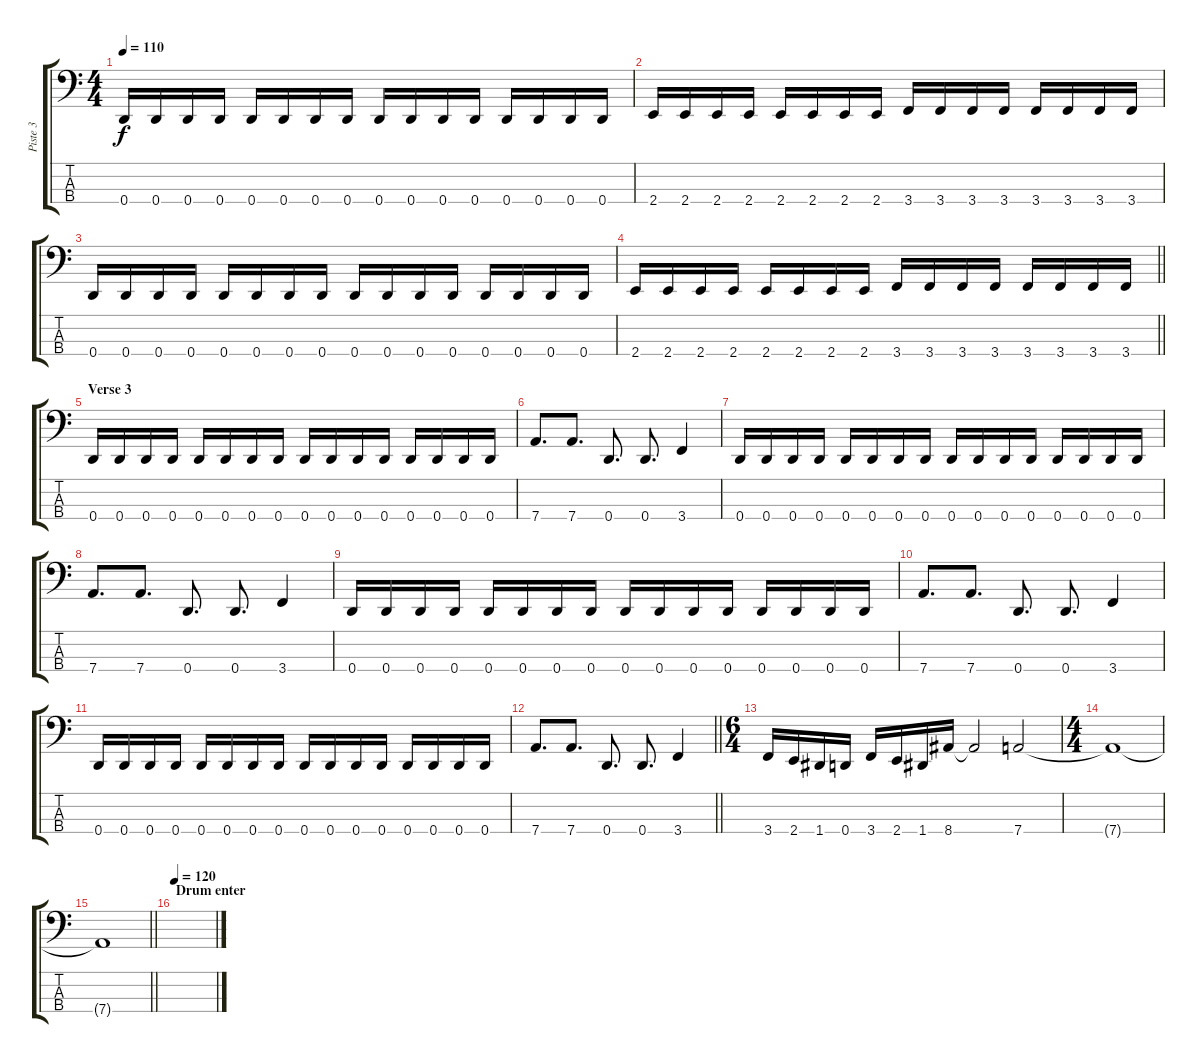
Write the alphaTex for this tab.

\track ("Piste 3" "Piste 3") {instrument electricbasspick}
\staff {score tabs}
\tuning (F2 C2 G1 D1) {hide}
\ts (4 4)
\tempo 110
\clef f4
\ks c
0.4.16{dy f} 0.4.16 0.4.16 0.4.16 0.4.16 0.4.16 0.4.16 0.4.16 0.4.16 0.4.16 0.4.16 0.4.16 0.4.16 0.4.16 0.4.16 0.4.16 |
2.4.16 2.4.16 2.4.16 2.4.16 2.4.16 2.4.16 2.4.16 2.4.16 3.4.16 3.4.16 3.4.16 3.4.16 3.4.16 3.4.16 3.4.16 3.4.16 |
0.4.16 0.4.16 0.4.16 0.4.16 0.4.16 0.4.16 0.4.16 0.4.16 0.4.16 0.4.16 0.4.16 0.4.16 0.4.16 0.4.16 0.4.16 0.4.16 |
\barLineRight lightlight
2.4.16 2.4.16 2.4.16 2.4.16 2.4.16 2.4.16 2.4.16 2.4.16 3.4.16 3.4.16 3.4.16 3.4.16 3.4.16 3.4.16 3.4.16 3.4.16 |
\section ("" "Verse 3")
0.4.16 0.4.16 0.4.16 0.4.16 0.4.16 0.4.16 0.4.16 0.4.16 0.4.16 0.4.16 0.4.16 0.4.16 0.4.16 0.4.16 0.4.16 0.4.16 |
7.4.8{d} 7.4.8{d} 0.4.8{d} 0.4.8{d} 3.4.4 |
0.4.16 0.4.16 0.4.16 0.4.16 0.4.16 0.4.16 0.4.16 0.4.16 0.4.16 0.4.16 0.4.16 0.4.16 0.4.16 0.4.16 0.4.16 0.4.16 |
7.4.8{d} 7.4.8{d} 0.4.8{d} 0.4.8{d} 3.4.4 |
0.4.16 0.4.16 0.4.16 0.4.16 0.4.16 0.4.16 0.4.16 0.4.16 0.4.16 0.4.16 0.4.16 0.4.16 0.4.16 0.4.16 0.4.16 0.4.16 |
7.4.8{d} 7.4.8{d} 0.4.8{d} 0.4.8{d} 3.4.4 |
0.4.16 0.4.16 0.4.16 0.4.16 0.4.16 0.4.16 0.4.16 0.4.16 0.4.16 0.4.16 0.4.16 0.4.16 0.4.16 0.4.16 0.4.16 0.4.16 |
\barLineRight lightlight
7.4.8{d} 7.4.8{d} 0.4.8{d} 0.4.8{d} 3.4.4 |
\ts (6 4)
\section ("" "")
3.4.16 2.4.16 1.4.16 0.4.16 3.4.16 2.4.16 1.4.16 8.4.16 8.4{t}.2 7.4.2 |
\ts (4 4)
7.4{t}.1 |
\barLineRight lightlight
7.4{t}.1 |
\section ("" "Drum enter")
\tempo 120
